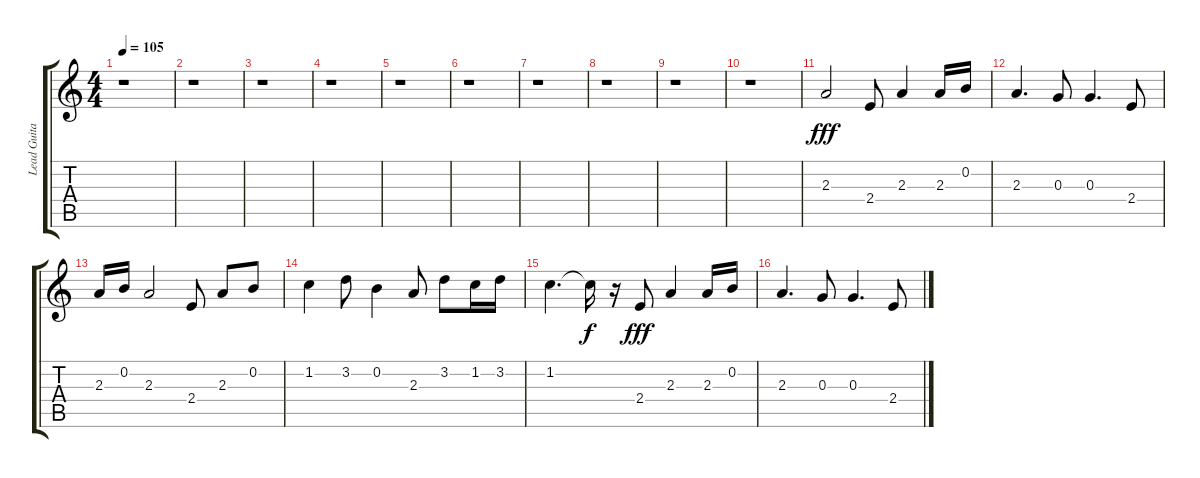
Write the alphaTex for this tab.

\track ("Lead Guitar" "Lead Guita") {instrument distortionguitar}
\staff {score tabs}
\tuning (E4 B3 G3 D3 A2 E2) {hide}
\ts (4 4)
\tempo 105
\clef g2
\ks c
r.1{dy fff} |
r.1 |
r.1 |
r.1 |
r.1 |
r.1 |
r.1 |
r.1 |
r.1 |
r.1 |
2.3.2{volume 16 balance 16} 2.4.8 2.3.4 2.3.16 0.2.16 |
2.3.4{d} 0.3.8 0.3.4{d} 2.4.8 |
2.3.16 0.2.16 2.3.2 2.4.8 2.3.8 0.2.8 |
1.2.4 3.2.8 0.2.4 2.3.8 3.2.8 1.2.16 3.2.16 |
1.2.4{d} 1.2{t}.16{dy f} r.16 2.4.8{dy fff} 2.3.4 2.3.16 0.2.16 |
2.3.4{d} 0.3.8 0.3.4{d} 2.4.8
